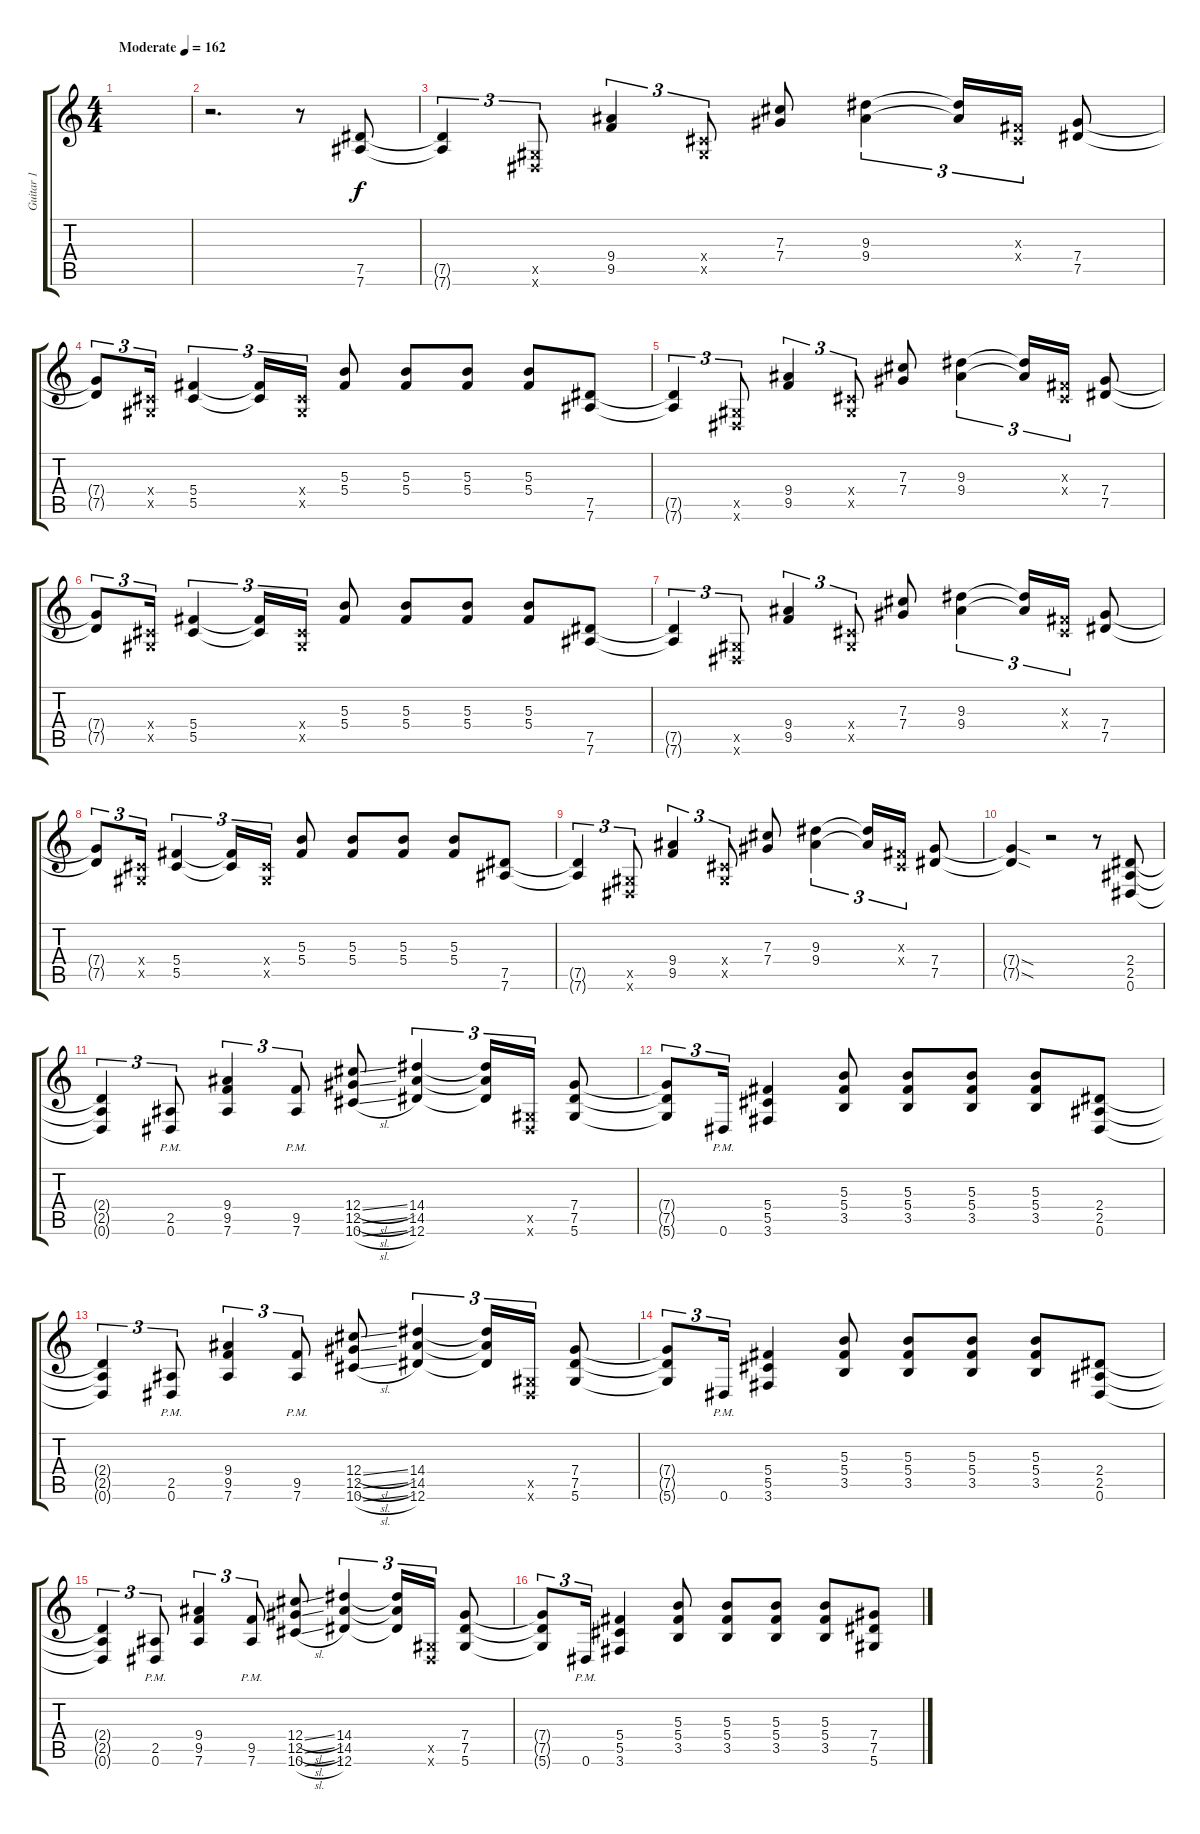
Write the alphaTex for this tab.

\track ("Guitar 1" "Guitar 1") {instrument overdrivenguitar}
\staff {score tabs}
\tuning (Eb4 Bb3 Gb3 Db3 Ab2 Eb2) {hide}
\ts (4 4)
\tempo (162 "Moderate")
\clef g2
\ks c
|
r.2{d} r.8 (7.5 7.6).8 |
(7.5{t} 7.6{t}).4{tu (3 2)} (0.5{x} 0.6{x}).8{tu (3 2)} (9.4 9.5).4{tu (3 2)} (0.4{x} 0.5{x}).8{tu (3 2)} (7.3 7.4).8 (9.3 9.4).4{tu (3 2)} (9.3{t} 9.4{t}).16{tu (3 2)} (0.3{x} 0.4{x}).16{tu (3 2)} (7.4 7.5).8 |
(7.4{t} 7.5{t}).8{tu (3 2)} (0.4{x} 0.5{x}).16{tu (3 2)} (5.4 5.5).4{tu (3 2)} (5.4{t} 5.5{t}).16{tu (3 2)} (0.4{x} 0.5{x}).16{tu (3 2)} (5.3 5.4).8 (5.3 5.4).8 (5.3 5.4).8 (5.3 5.4).8 (7.5 7.6).8 |
(7.5{t} 7.6{t}).4{tu (3 2)} (0.5{x} 0.6{x}).8{tu (3 2)} (9.4 9.5).4{tu (3 2)} (0.4{x} 0.5{x}).8{tu (3 2)} (7.3 7.4).8 (9.3 9.4).4{tu (3 2)} (9.3{t} 9.4{t}).16{tu (3 2)} (0.3{x} 0.4{x}).16{tu (3 2)} (7.4 7.5).8 |
(7.4{t} 7.5{t}).8{tu (3 2)} (0.4{x} 0.5{x}).16{tu (3 2)} (5.4 5.5).4{tu (3 2)} (5.4{t} 5.5{t}).16{tu (3 2)} (0.4{x} 0.5{x}).16{tu (3 2)} (5.3 5.4).8 (5.3 5.4).8 (5.3 5.4).8 (5.3 5.4).8 (7.5 7.6).8 |
(7.5{t} 7.6{t}).4{tu (3 2)} (0.5{x} 0.6{x}).8{tu (3 2)} (9.4 9.5).4{tu (3 2)} (0.4{x} 0.5{x}).8{tu (3 2)} (7.3 7.4).8 (9.3 9.4).4{tu (3 2)} (9.3{t} 9.4{t}).16{tu (3 2)} (0.3{x} 0.4{x}).16{tu (3 2)} (7.4 7.5).8 |
(7.4{t} 7.5{t}).8{tu (3 2)} (0.4{x} 0.5{x}).16{tu (3 2)} (5.4 5.5).4{tu (3 2)} (5.4{t} 5.5{t}).16{tu (3 2)} (0.4{x} 0.5{x}).16{tu (3 2)} (5.3 5.4).8 (5.3 5.4).8 (5.3 5.4).8 (5.3 5.4).8 (7.5 7.6).8 |
(7.5{t} 7.6{t}).4{tu (3 2)} (0.5{x} 0.6{x}).8{tu (3 2)} (9.4 9.5).4{tu (3 2)} (0.4{x} 0.5{x}).8{tu (3 2)} (7.3 7.4).8 (9.3 9.4).4{tu (3 2)} (9.3{t} 9.4{t}).16{tu (3 2)} (0.3{x} 0.4{x}).16{tu (3 2)} (7.4 7.5).8 |
(7.4{sod t} 7.5{sod t}).4 r.2 r.8 (2.4 2.5 0.6).8 |
(2.4{t} 2.5{t} 0.6{t}).4{tu (3 2)} (2.5{pm} 0.6{pm}).8{tu (3 2)} (9.4 9.5 7.6).4{tu (3 2)} (9.5{pm} 7.6{pm}).8{tu (3 2)} (12.4{sl} 12.5{sl} 10.6{sl}).8 (14.4 14.5 12.6).4{tu (3 2)} (14.4{t} 14.5{t} 12.6{t}).16{tu (3 2)} (0.5{x} 0.6{x}).16{tu (3 2)} (7.4 7.5 5.6).8 |
(7.4{t} 7.5{t} 5.6{t}).8{tu (3 2)} 0.6{pm}.16{tu (3 2)} (5.4 5.5 3.6).4 (5.3 5.4 3.5).8 (5.3 5.4 3.5).8 (5.3 5.4 3.5).8 (5.3 5.4 3.5).8 (2.4 2.5 0.6).8 |
(2.4{t} 2.5{t} 0.6{t}).4{tu (3 2)} (2.5{pm} 0.6{pm}).8{tu (3 2)} (9.4 9.5 7.6).4{tu (3 2)} (9.5{pm} 7.6{pm}).8{tu (3 2)} (12.4{sl} 12.5{sl} 10.6{sl}).8 (14.4 14.5 12.6).4{tu (3 2)} (14.4{t} 14.5{t} 12.6{t}).16{tu (3 2)} (0.5{x} 0.6{x}).16{tu (3 2)} (7.4 7.5 5.6).8 |
(7.4{t} 7.5{t} 5.6{t}).8{tu (3 2)} 0.6{pm}.16{tu (3 2)} (5.4 5.5 3.6).4 (5.3 5.4 3.5).8 (5.3 5.4 3.5).8 (5.3 5.4 3.5).8 (5.3 5.4 3.5).8 (2.4 2.5 0.6).8 |
(2.4{t} 2.5{t} 0.6{t}).4{tu (3 2)} (2.5{pm} 0.6{pm}).8{tu (3 2)} (9.4 9.5 7.6).4{tu (3 2)} (9.5{pm} 7.6{pm}).8{tu (3 2)} (12.4{sl} 12.5{sl} 10.6{sl}).8 (14.4 14.5 12.6).4{tu (3 2)} (14.4{t} 14.5{t} 12.6{t}).16{tu (3 2)} (0.5{x} 0.6{x}).16{tu (3 2)} (7.4 7.5 5.6).8 |
(7.4{t} 7.5{t} 5.6{t}).8{tu (3 2)} 0.6{pm}.16{tu (3 2)} (5.4 5.5 3.6).4 (5.3 5.4 3.5).8 (5.3 5.4 3.5).8 (5.3 5.4 3.5).8 (5.3 5.4 3.5).8 (7.4 7.5 5.6).8
